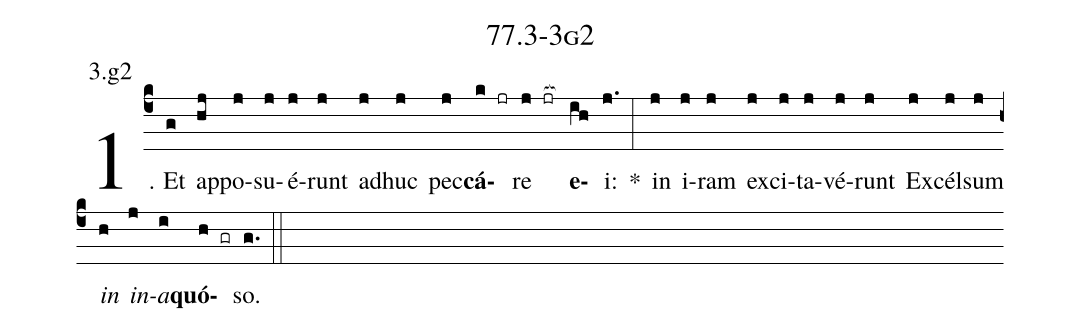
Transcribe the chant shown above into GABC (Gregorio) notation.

name: 77.3-3g2;
annotation: 3.g2;
%%
(c4)1. Et(g) ap(hj)po(j)su(j)é(j)runt(j) ad(j)huc(j) pec(j)<b>cá</b>(k jr)re(j jr[ocb:1{]) <b>e</b>(ih[ocb:0}])i:(j.) *(:) in(j) i(j)ram(j) ex(j)ci(j)ta(j)vé(j)runt(j) Ex(j)cél(j)sum(j) <i>in</i>(h) <i>in</i>(j)<i>a</i>(i)<b>quó</b>(h gr)so.(g.) (::)


%E(j) u(h) o(j) u(i) a(h) e.(g.) (::)
